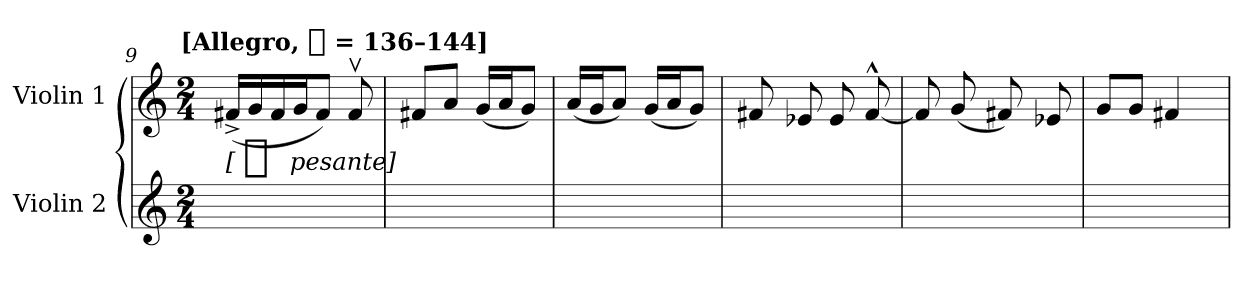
**kern	**kern	**dynam
*part2	*part1	*part1
*staff2	*staff1	*staff1
*I"Violin 2	*I"Violin 1	*
*I'Vln. 2	*I'Vln. 1	*
*clefG2	*clefG2	*
*k[]	*k[]	*
!!LO:TX:omd:t=[Allegro, [quarter] = 136–144]
*M2/4	*M2/4	*
*MM136	*MM136	*
=9	=9	=9
!	!	!LO:DY:t=[ %s pesante]
8ryy	(16f#X^LL	f
.	16g	.
8ryy	16f#	.
.	16gJ	.
8ryy	8f#J)	.
8ryy	8f#v	.
=10	=10	=10
8ryy	8f#XL	.
8ryy	8aJ	.
8ryy	(16gLL	.
.	16aJ	.
8ryy	8gJ)	.
=11	=11	=11
8ryy	(16aLL	.
.	16gJ	.
8ryy	8aJ)	.
8ryy	(16gLL	.
.	16aJ	.
8ryy	8gJ)	.
=12	=12	=12
8ryy	8f#X	.
8ryy	8e-X	.
8ryy	8e-	.
8ryy	[8f#^^<	.
=13	=13	=13
8ryy	8f#]	.
8ryy	(8g	.
8ryy	8f#X)	.
8ryy	8e-X	.
=14	=14	=14
8ryy	8gL	.
8ryy	8gJ	.
8ryy	4f#X	.
8ryy	.	.
=	=	=
*-	*-	*-
